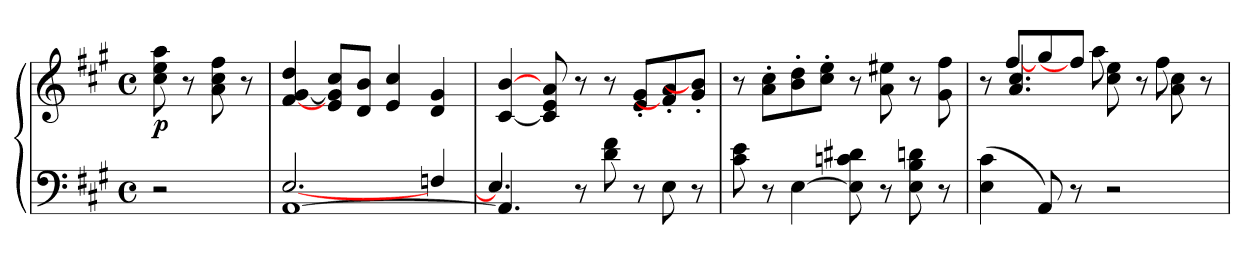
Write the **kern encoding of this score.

**kern	**kern	**dynam
*part1	*part1	*part1
*staff2	*staff1	*staff1/2
*clefF4	*clefG2	*
*k[f#c#g#]	*k[f#c#g#]	*
*M4/4	*M4/4	*
*met(c)	*met(c)	*
=	=	=
!	!	!LO:DY:b
2r	8cc#\ 8ee\ 8aa\	p
.	8r	.
.	8a\ 8cc#\ 8ff#\	.
.	8r	.
=1	=1	=1
*^	*	*
[1AA	[2.E/	[4f#/ [4g#/ 4dd/	.
.	.	8e/ 8g#]/ 8cc#/L	.
.	.	8d/ 8b/J	.
.	.	4e/ 4cc#/	.
.	4Fn/	4d/ 4g#/	.
=2	=2	=2	=2
4.AA/]	4.E/]	[4c#/ [4b/	.
.	.	8c#]/ 8e/ 8a/	.
8r	2ryy	8r	.
8d\ 8f#\	.	8r	.
8r	.	8e'/ 8g#'/L	.
8E\	.	8f#]'/ 8a'/	.
8r	8ryy	8g#'/ 8b]'/J	.
*v	*v	*	*
=3	=3	=3
8c#\ 8e\	8r	.
8r	8a'\ 8cc#'\L	.
[4E\	8b'\ 8dd'\	.
.	8cc#'\ 8ee'\J	.
8E]\ 8cn\ 8d#X\	8r	.
8r	8a\ 8ee#X\	.
8E\ 8B\ 8dn\	8r	.
8r	8g#\ 8ff#\	.
=4	=4	=4
*	*^	*
(>4E\ 4c#\	8r	8ryy	.
.	4.a/ 4.cc#/	[8ff#/L	.
8AA/)	.	8gg#/	.
8r	.	8ff#/J]	.
2r	8cc#\ 8ee\	8aa\	.
.	8r	8ryy	.
.	8a\ 8cc#\	8ff#\	.
.	8r	8ryy	.
*	*v	*v	*
=	=	=
*-	*-	*-
